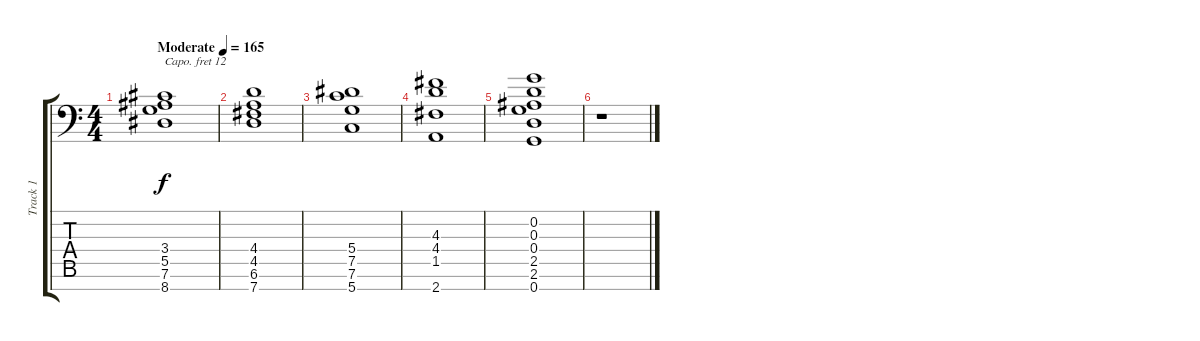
\track ("Track 1" "Track 1") {instrument acousticgrandpiano}
\staff {score tabs}
\capo 12
\tuning (C4 G3 D3 Bb2 F2 C2 G1) {hide}
\ts (4 4)
\tempo (165 "Moderate")
\clef f4
\ks c
(3.4 5.5 7.6 8.7).1{dy f instrument acousticgrandpiano} |
(4.4 4.5 6.6 7.7).1 |
(5.4 7.5 7.6 5.7).1 |
(4.3 4.4 1.5 2.7).1 |
(0.2 0.3 0.4 2.5 2.6 0.7).1 |
r.1
